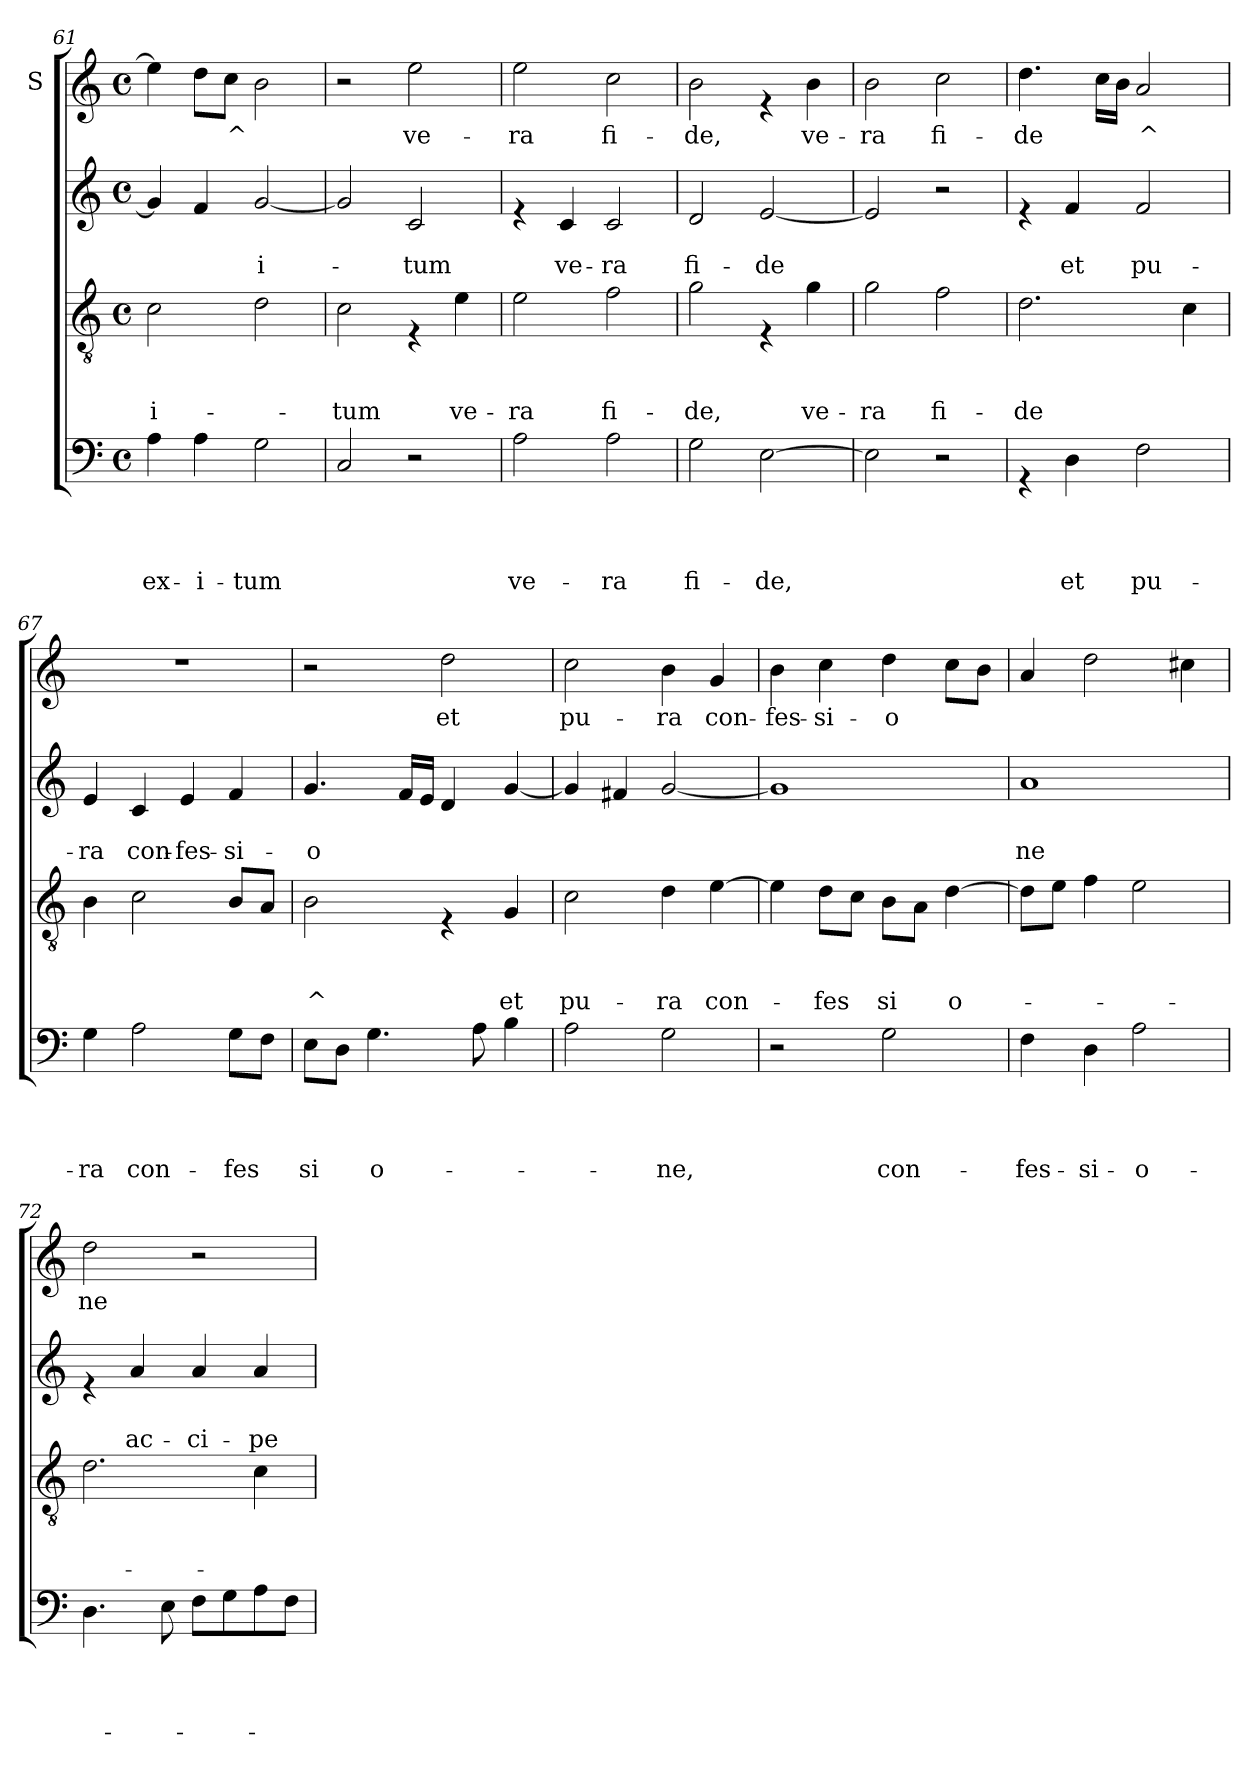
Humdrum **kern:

**kern	**text	**text	**text	**text	**kern	**text	**text	**text	**kern	**text	**text	**kern	**text
*part4	*part4	*part4	*part4	*part4	*part3	*part3	*part3	*part3	*part2	*part2	*part2	*part1	*part1
*staff4	*staff4	*staff4	*staff4	*staff4	*staff3	*staff3	*staff3	*staff3	*staff2	*staff2	*staff2	*staff1	*staff1
*	*	*	*	*	*	*	*	*	*	*	*	*I"S	*
*clefF4	*	*	*	*	*clefGv2	*	*	*	*clefG2	*	*	*clefG2	*
*k[]	*	*	*	*	*k[]	*	*	*	*k[]	*	*	*k[]	*
*C:	*	*	*	*	*C:	*	*	*	*C:	*	*	*C:	*
*M4/4	*	*	*	*	*M4/4	*	*	*	*M4/4	*	*	*M4/4	*
*met(c)	*	*	*	*	*met(c)	*	*	*	*met(c)	*	*	*met(c)	*
=61	=61	=61	=61	=61	=61	=61	=61	=61	=61	=61	=61	=61	=61
!	!	!	!	!LO:LY:b	!	!	!	!LO:LY:b	!	!	!	!	!
4A\	.	.	.	ex-	2c\	.	.	-i-	4g/]	.	.	4ee\]	.
!	!	!	!	!LO:LY:b	!	!	!	!	!	!	!	!	!
4A\	.	.	.	-i-	.	.	.	.	4f/	.	.	8dd\L	.
!	!	!	!	!	!	!	!	!	!	!	!	!	!LO:LY:b
.	.	.	.	.	.	.	.	.	.	.	.	8cc\J	^
!	!	!	!	!LO:LY:b	!	!	!	!	!	!	!LO:LY:b	!	!
2G\	.	.	.	-tum	2d\	.	.	.	[<2g/	.	i-	2b\	.
!!LO:PB:g=z
=62	=62	=62	=62	=62	=62	=62	=62	=62	=62	=62	=62	=62	=62
!	!	!	!	!	!	!	!	!LO:LY:b	!	!	!	!	!
2C/	.	.	.	.	2c\	.	.	-tum	2g/]	.	.	2r	.
!	!	!	!	!	!	!	!	!	!	!	!LO:LY:b	!	!LO:LY:b
2r	.	.	.	.	4rE	.	.	.	2c/	.	-tum	2ee\	ve-
!	!	!	!	!	!	!	!	!LO:LY:b	!	!	!	!	!
.	.	.	.	.	4e\	.	.	ve-	.	.	.	.	.
=63	=63	=63	=63	=63	=63	=63	=63	=63	=63	=63	=63	=63	=63
!	!	!	!	!LO:LY:b	!	!	!	!LO:LY:b	!	!	!	!	!LO:LY:b
2A\	.	.	.	ve-	2e\	.	.	-ra	4re	.	.	2ee\	-ra
!	!	!	!	!	!	!	!	!	!	!	!LO:LY:b	!	!
.	.	.	.	.	.	.	.	.	4c/	.	ve-	.	.
!	!	!	!	!LO:LY:b	!	!	!	!LO:LY:b	!	!	!LO:LY:b	!	!LO:LY:b
2A\	.	.	.	-ra	2f\	.	.	fi-	2c/	.	-ra	2cc\	fi-
=64	=64	=64	=64	=64	=64	=64	=64	=64	=64	=64	=64	=64	=64
!	!	!	!	!LO:LY:b	!	!	!	!LO:LY:b	!	!	!LO:LY:b	!	!LO:LY:b
2G\	.	.	.	fi-	2g\	.	.	-de,	2d/	.	fi-	2b\	-de,
!	!	!	!	!LO:LY:b	!	!	!	!	!	!	!LO:LY:b	!	!
[>2E\	.	.	.	-de,	4rE	.	.	.	[<2e/	.	-de	4re	.
!	!	!	!	!	!	!	!	!LO:LY:b	!	!	!	!	!LO:LY:b
.	.	.	.	.	4g\	.	.	ve-	.	.	.	4b\	ve-
=65	=65	=65	=65	=65	=65	=65	=65	=65	=65	=65	=65	=65	=65
!	!	!	!	!	!	!	!	!LO:LY:b	!	!	!	!	!LO:LY:b
2E\]	.	.	.	.	2g\	.	.	-ra	2e/]	.	.	2b\	-ra
!	!	!	!	!	!	!	!	!LO:LY:b	!	!	!	!	!LO:LY:b
2r	.	.	.	.	2f\	.	.	fi-	2r	.	.	2cc\	fi-
=66	=66	=66	=66	=66	=66	=66	=66	=66	=66	=66	=66	=66	=66
!	!	!	!	!	!	!	!	!LO:LY:b	!	!	!	!	!LO:LY:b
4rGG	.	.	.	.	2.d\	.	.	-de	4re	.	.	4.dd\	-de
!	!	!	!	!LO:LY:b	!	!	!	!	!	!	!LO:LY:b	!	!
4D\	.	.	.	et	.	.	.	.	4f/	.	et	.	.
.	.	.	.	.	.	.	.	.	.	.	.	16cc\LL	.
.	.	.	.	.	.	.	.	.	.	.	.	16b\JJ	.
!	!	!	!	!LO:LY:b	!	!	!	!	!	!	!LO:LY:b	!	!LO:LY:b
2F\	.	.	.	pu-	.	.	.	.	2f/	.	pu-	2a/	^
.	.	.	.	.	4c\	.	.	.	.	.	.	.	.
=67	=67	=67	=67	=67	=67	=67	=67	=67	=67	=67	=67	=67	=67
!	!	!	!	!LO:LY:b	!	!	!	!	!	!	!LO:LY:b	!	!
4G\	.	.	.	-ra	4B\	.	.	.	4e/	.	-ra	1r	.
!	!	!	!	!LO:LY:b	!	!	!	!	!	!	!LO:LY:b	!	!
2A\	.	.	.	con-	2c\	.	.	.	4c/	.	con-	.	.
!	!	!	!	!	!	!	!	!	!	!	!LO:LY:b	!	!
.	.	.	.	.	.	.	.	.	4e/	.	-fes-	.	.
!	!	!	!	!LO:LY:b	!	!	!	!	!	!	!LO:LY:b	!	!
8G\L	.	.	.	-fes	8B/L	.	.	.	4f/	.	-si-	.	.
8F\J	.	.	.	.	8A/J	.	.	.	.	.	.	.	.
!!LO:LB:g=z
=68	=68	=68	=68	=68	=68	=68	=68	=68	=68	=68	=68	=68	=68
!	!	!	!	!LO:LY:b	!	!	!	!LO:LY:b	!	!	!LO:LY:b	!	!
8E\L	.	.	.	si	2B\	.	.	^	4.g/	.	-o	2r	.
8D\J	.	.	.	.	.	.	.	.	.	.	.	.	.
!	!	!	!	!LO:LY:b	!	!	!	!	!	!	!	!	!
4.G\	.	.	.	o-	.	.	.	.	.	.	.	.	.
.	.	.	.	.	.	.	.	.	16f/LL	.	.	.	.
.	.	.	.	.	.	.	.	.	16e/JJ	.	.	.	.
!	!	!	!	!	!	!	!	!	!	!	!	!	!LO:LY:b
.	.	.	.	.	4rE	.	.	.	4d/	.	.	2dd\	et
8A\	.	.	.	.	.	.	.	.	.	.	.	.	.
!	!	!	!	!	!	!	!	!LO:LY:b	!	!	!	!	!
4B\	.	.	.	.	4G/	.	.	et	[<4g/	.	.	.	.
=69	=69	=69	=69	=69	=69	=69	=69	=69	=69	=69	=69	=69	=69
!	!	!	!	!	!	!	!	!LO:LY:b	!	!	!	!	!LO:LY:b
2A\	.	.	.	.	2c\	.	.	pu-	4g/]	.	.	2cc\	pu-
.	.	.	.	.	.	.	.	.	4f#X/	.	.	.	.
!	!	!	!	!LO:LY:b	!	!	!	!LO:LY:b	!	!	!	!	!LO:LY:b
2G\	.	.	.	-ne,	4d\	.	.	-ra	[<2g/	.	.	4b\	-ra
!	!	!	!	!	!	!	!	!LO:LY:b	!	!	!	!	!LO:LY:b
.	.	.	.	.	[>4e\	.	.	con-	.	.	.	4g/	con-
=70	=70	=70	=70	=70	=70	=70	=70	=70	=70	=70	=70	=70	=70
!	!	!	!	!	!	!	!	!	!	!	!	!	!LO:LY:b
2r	.	.	.	.	4e\]	.	.	.	1g]	.	.	4b\	-fes-
!	!	!	!	!	!	!	!	!LO:LY:b	!	!	!	!	!LO:LY:b
.	.	.	.	.	8d\L	.	.	-fes	.	.	.	4cc\	-si-
.	.	.	.	.	8c\J	.	.	.	.	.	.	.	.
!	!	!	!	!LO:LY:b	!	!	!	!LO:LY:b	!	!	!	!	!LO:LY:b
2G\	.	.	.	con-	8B\L	.	.	si	.	.	.	4dd\	-o
.	.	.	.	.	8A\J	.	.	.	.	.	.	.	.
!	!	!	!	!	!	!	!	!LO:LY:b	!	!	!	!	!
.	.	.	.	.	[>4d\	.	.	o-	.	.	.	8cc\L	.
.	.	.	.	.	.	.	.	.	.	.	.	8b\J	.
=71	=71	=71	=71	=71	=71	=71	=71	=71	=71	=71	=71	=71	=71
!	!	!	!	!LO:LY:b	!	!	!	!	!	!	!LO:LY:b	!	!
4F\	.	.	.	-fes-	8d\L]	.	.	.	1a	.	ne	4a/	.
.	.	.	.	.	8e\J	.	.	.	.	.	.	.	.
!	!	!	!	!LO:LY:b	!	!	!	!	!	!	!	!	!
4D\	.	.	.	-si-	4f\	.	.	.	.	.	.	2dd\	.
!	!	!	!	!LO:LY:b	!	!	!	!	!	!	!	!	!
2A\	.	.	.	-o-	2e\	.	.	.	.	.	.	.	.
.	.	.	.	.	.	.	.	.	.	.	.	4cc#X\	.
=72	=72	=72	=72	=72	=72	=72	=72	=72	=72	=72	=72	=72	=72
!	!	!	!	!	!	!	!	!	!	!	!	!	!LO:LY:b
4.D\	.	.	.	.	2.d\	.	.	.	4re	.	.	2dd\	ne
!	!	!	!	!	!	!	!	!	!	!	!LO:LY:b	!	!
.	.	.	.	.	.	.	.	.	4a/	.	ac-	.	.
8E\	.	.	.	.	.	.	.	.	.	.	.	.	.
!	!	!	!	!	!	!	!	!	!	!	!LO:LY:b	!	!
8F\L	.	.	.	.	.	.	.	.	4a/	.	-ci-	2r	.
8G\	.	.	.	.	.	.	.	.	.	.	.	.	.
!	!	!	!	!	!	!	!	!	!	!	!LO:LY:b	!	!
8A\	.	.	.	.	4c\	.	.	.	4a/	.	-pe-	.	.
8F\J	.	.	.	.	.	.	.	.	.	.	.	.	.
=	=	=	=	=	=	=	=	=	=	=	=	=	=
*-	*-	*-	*-	*-	*-	*-	*-	*-	*-	*-	*-	*-	*-
